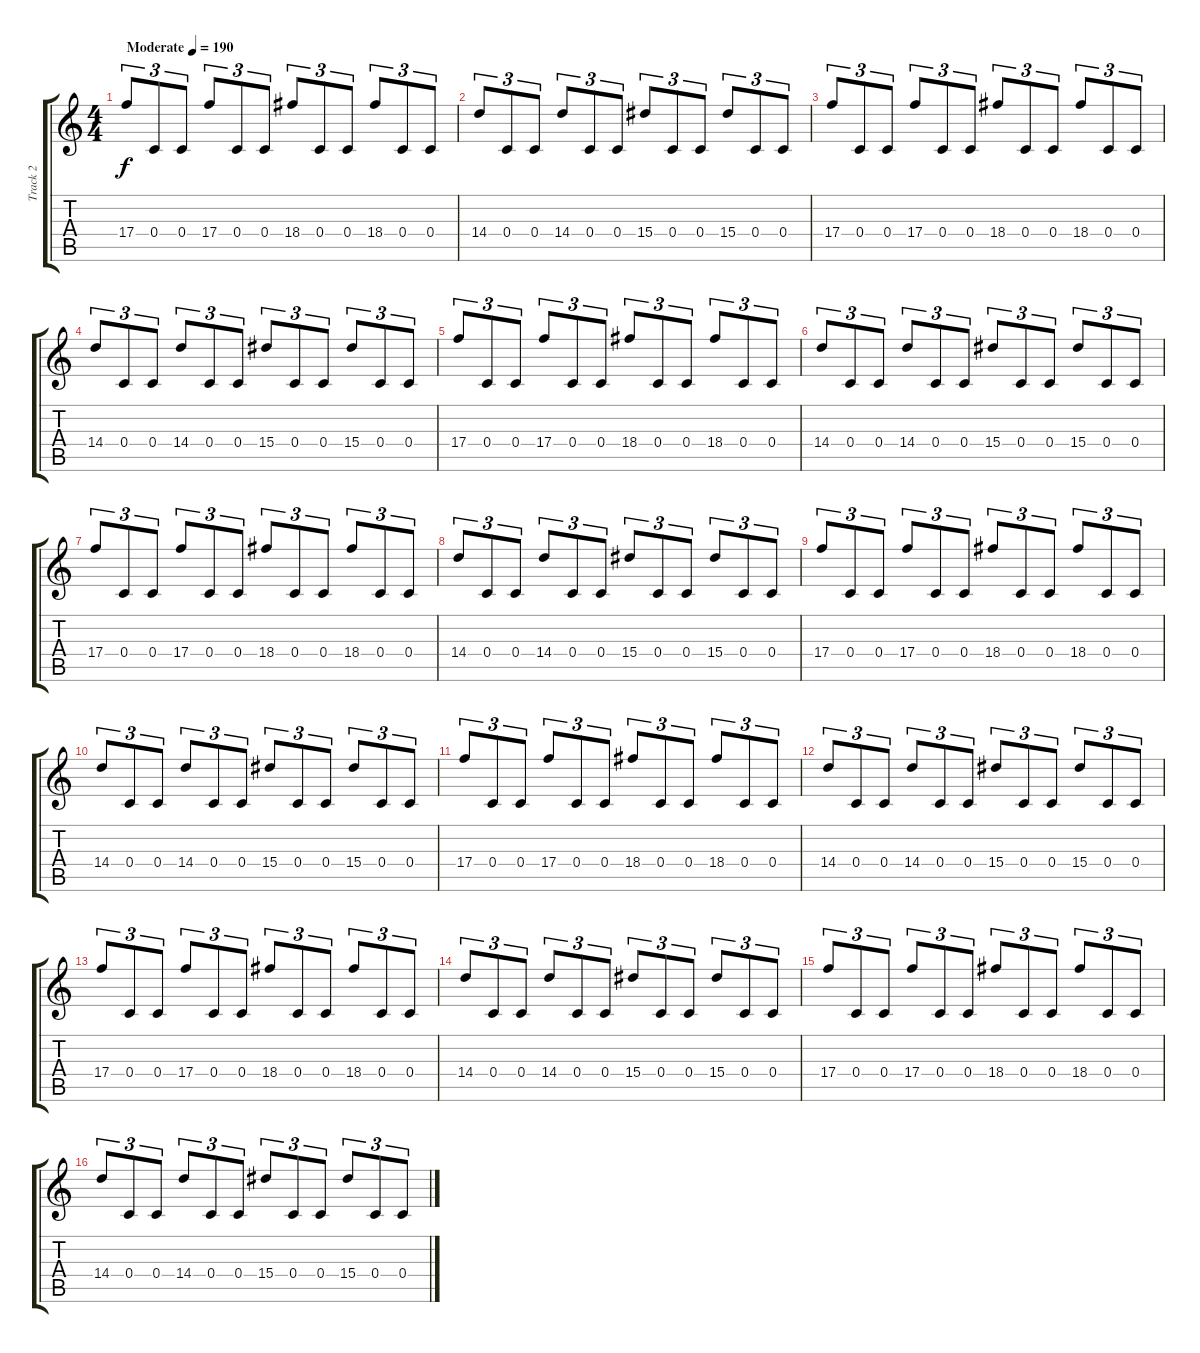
\track ("Track 2" "Track 2") {instrument distortionguitar}
\staff {score tabs}
\tuning (D4 A3 F3 C3 G2 C2) {hide}
\ts (4 4)
\tempo (190 "Moderate")
\clef g2
\ks c
17.4.8{tu (3 2) dy f instrument distortionguitar} 0.4.8{tu (3 2)} 0.4.8{tu (3 2)} 17.4.8{tu (3 2)} 0.4.8{tu (3 2)} 0.4.8{tu (3 2)} 18.4.8{tu (3 2)} 0.4.8{tu (3 2)} 0.4.8{tu (3 2)} 18.4.8{tu (3 2)} 0.4.8{tu (3 2)} 0.4.8{tu (3 2)} |
14.4.8{tu (3 2)} 0.4.8{tu (3 2)} 0.4.8{tu (3 2)} 14.4.8{tu (3 2)} 0.4.8{tu (3 2)} 0.4.8{tu (3 2)} 15.4.8{tu (3 2)} 0.4.8{tu (3 2)} 0.4.8{tu (3 2)} 15.4.8{tu (3 2)} 0.4.8{tu (3 2)} 0.4.8{tu (3 2)} |
17.4.8{tu (3 2)} 0.4.8{tu (3 2)} 0.4.8{tu (3 2)} 17.4.8{tu (3 2)} 0.4.8{tu (3 2)} 0.4.8{tu (3 2)} 18.4.8{tu (3 2)} 0.4.8{tu (3 2)} 0.4.8{tu (3 2)} 18.4.8{tu (3 2)} 0.4.8{tu (3 2)} 0.4.8{tu (3 2)} |
14.4.8{tu (3 2)} 0.4.8{tu (3 2)} 0.4.8{tu (3 2)} 14.4.8{tu (3 2)} 0.4.8{tu (3 2)} 0.4.8{tu (3 2)} 15.4.8{tu (3 2)} 0.4.8{tu (3 2)} 0.4.8{tu (3 2)} 15.4.8{tu (3 2)} 0.4.8{tu (3 2)} 0.4.8{tu (3 2)} |
17.4.8{tu (3 2)} 0.4.8{tu (3 2)} 0.4.8{tu (3 2)} 17.4.8{tu (3 2)} 0.4.8{tu (3 2)} 0.4.8{tu (3 2)} 18.4.8{tu (3 2)} 0.4.8{tu (3 2)} 0.4.8{tu (3 2)} 18.4.8{tu (3 2)} 0.4.8{tu (3 2)} 0.4.8{tu (3 2)} |
14.4.8{tu (3 2)} 0.4.8{tu (3 2)} 0.4.8{tu (3 2)} 14.4.8{tu (3 2)} 0.4.8{tu (3 2)} 0.4.8{tu (3 2)} 15.4.8{tu (3 2)} 0.4.8{tu (3 2)} 0.4.8{tu (3 2)} 15.4.8{tu (3 2)} 0.4.8{tu (3 2)} 0.4.8{tu (3 2)} |
17.4.8{tu (3 2)} 0.4.8{tu (3 2)} 0.4.8{tu (3 2)} 17.4.8{tu (3 2)} 0.4.8{tu (3 2)} 0.4.8{tu (3 2)} 18.4.8{tu (3 2)} 0.4.8{tu (3 2)} 0.4.8{tu (3 2)} 18.4.8{tu (3 2)} 0.4.8{tu (3 2)} 0.4.8{tu (3 2)} |
14.4.8{tu (3 2)} 0.4.8{tu (3 2)} 0.4.8{tu (3 2)} 14.4.8{tu (3 2)} 0.4.8{tu (3 2)} 0.4.8{tu (3 2)} 15.4.8{tu (3 2)} 0.4.8{tu (3 2)} 0.4.8{tu (3 2)} 15.4.8{tu (3 2)} 0.4.8{tu (3 2)} 0.4.8{tu (3 2)} |
17.4.8{tu (3 2)} 0.4.8{tu (3 2)} 0.4.8{tu (3 2)} 17.4.8{tu (3 2)} 0.4.8{tu (3 2)} 0.4.8{tu (3 2)} 18.4.8{tu (3 2)} 0.4.8{tu (3 2)} 0.4.8{tu (3 2)} 18.4.8{tu (3 2)} 0.4.8{tu (3 2)} 0.4.8{tu (3 2)} |
14.4.8{tu (3 2)} 0.4.8{tu (3 2)} 0.4.8{tu (3 2)} 14.4.8{tu (3 2)} 0.4.8{tu (3 2)} 0.4.8{tu (3 2)} 15.4.8{tu (3 2)} 0.4.8{tu (3 2)} 0.4.8{tu (3 2)} 15.4.8{tu (3 2)} 0.4.8{tu (3 2)} 0.4.8{tu (3 2)} |
17.4.8{tu (3 2)} 0.4.8{tu (3 2)} 0.4.8{tu (3 2)} 17.4.8{tu (3 2)} 0.4.8{tu (3 2)} 0.4.8{tu (3 2)} 18.4.8{tu (3 2)} 0.4.8{tu (3 2)} 0.4.8{tu (3 2)} 18.4.8{tu (3 2)} 0.4.8{tu (3 2)} 0.4.8{tu (3 2)} |
14.4.8{tu (3 2)} 0.4.8{tu (3 2)} 0.4.8{tu (3 2)} 14.4.8{tu (3 2)} 0.4.8{tu (3 2)} 0.4.8{tu (3 2)} 15.4.8{tu (3 2)} 0.4.8{tu (3 2)} 0.4.8{tu (3 2)} 15.4.8{tu (3 2)} 0.4.8{tu (3 2)} 0.4.8{tu (3 2)} |
17.4.8{tu (3 2)} 0.4.8{tu (3 2)} 0.4.8{tu (3 2)} 17.4.8{tu (3 2)} 0.4.8{tu (3 2)} 0.4.8{tu (3 2)} 18.4.8{tu (3 2)} 0.4.8{tu (3 2)} 0.4.8{tu (3 2)} 18.4.8{tu (3 2)} 0.4.8{tu (3 2)} 0.4.8{tu (3 2)} |
14.4.8{tu (3 2)} 0.4.8{tu (3 2)} 0.4.8{tu (3 2)} 14.4.8{tu (3 2)} 0.4.8{tu (3 2)} 0.4.8{tu (3 2)} 15.4.8{tu (3 2)} 0.4.8{tu (3 2)} 0.4.8{tu (3 2)} 15.4.8{tu (3 2)} 0.4.8{tu (3 2)} 0.4.8{tu (3 2)} |
17.4.8{tu (3 2)} 0.4.8{tu (3 2)} 0.4.8{tu (3 2)} 17.4.8{tu (3 2)} 0.4.8{tu (3 2)} 0.4.8{tu (3 2)} 18.4.8{tu (3 2)} 0.4.8{tu (3 2)} 0.4.8{tu (3 2)} 18.4.8{tu (3 2)} 0.4.8{tu (3 2)} 0.4.8{tu (3 2)} |
14.4.8{tu (3 2)} 0.4.8{tu (3 2)} 0.4.8{tu (3 2)} 14.4.8{tu (3 2)} 0.4.8{tu (3 2)} 0.4.8{tu (3 2)} 15.4.8{tu (3 2)} 0.4.8{tu (3 2)} 0.4.8{tu (3 2)} 15.4.8{tu (3 2)} 0.4.8{tu (3 2)} 0.4.8{tu (3 2)}
